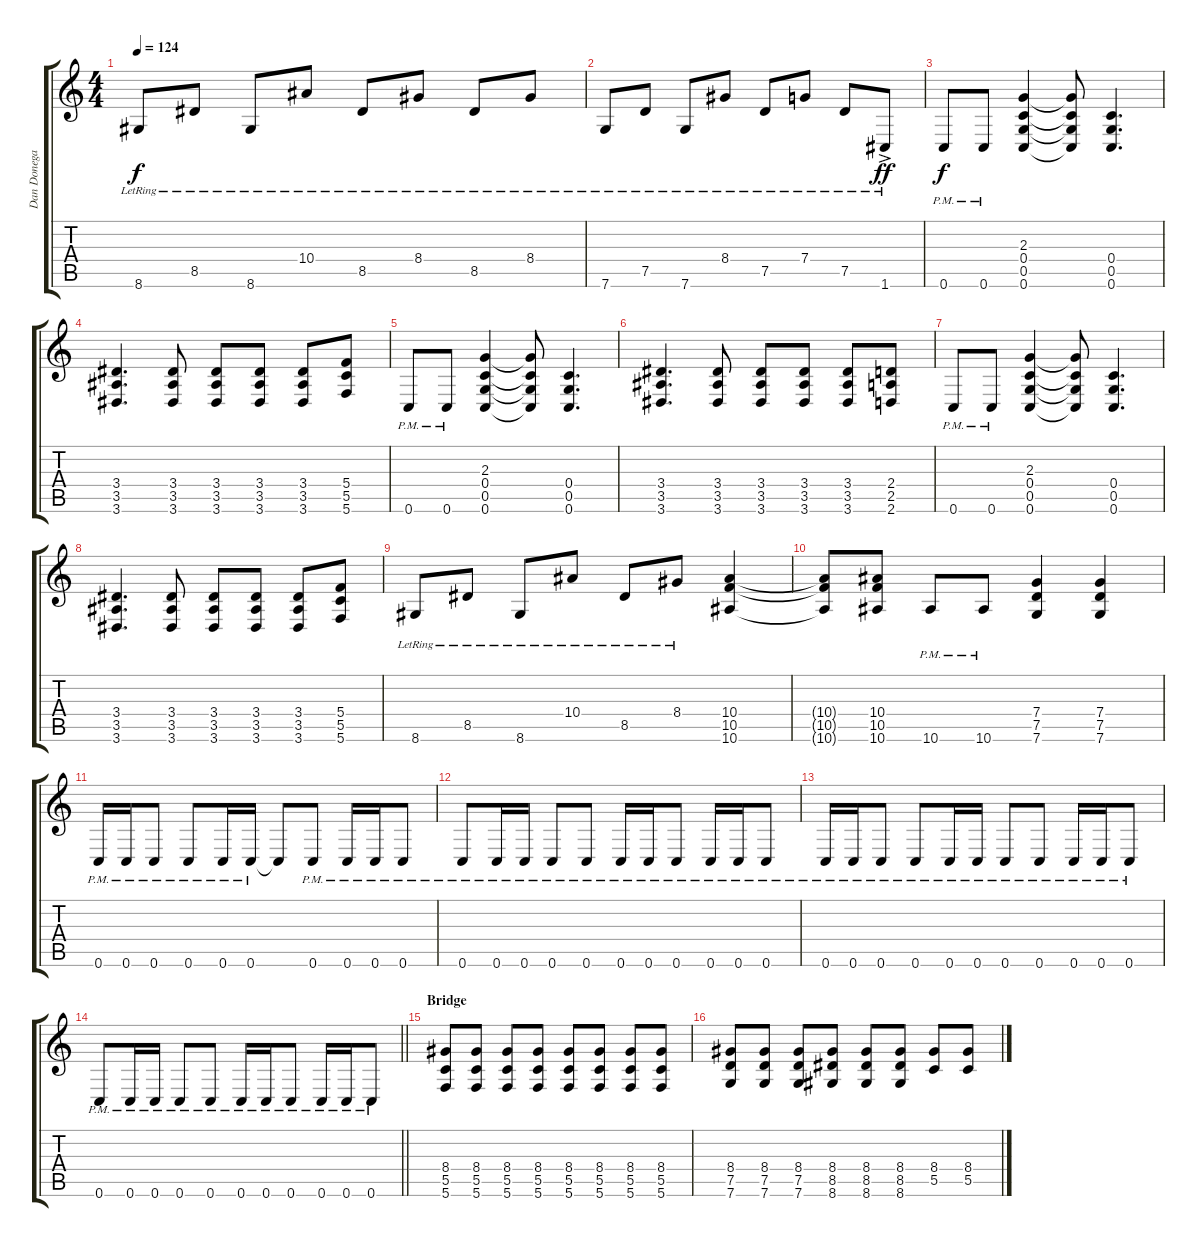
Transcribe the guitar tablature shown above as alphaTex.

\track ("Dan Donegan 3" "Dan Donega") {instrument distortionguitar}
\staff {score tabs}
\tuning (D4 A3 F3 C3 G2 C2) {hide}
\ts (4 4)
\tempo 124
\clef g2
\ks c
8.6{lr}.8{dy f} 8.5{lr}.8 8.6{lr}.8 10.4{lr}.8 8.5{lr}.8 8.4{lr}.8 8.5{lr}.8 8.4{lr}.8 |
7.6{lr}.8 7.5{lr}.8 7.6{lr}.8 8.4{lr}.8 7.5{lr}.8 7.4{lr}.8 7.5{lr}.8 1.6{ac lr}.8{dy ff} |
0.6{pm}.8{dy f} 0.6{pm}.8 (2.3 0.4 0.5 0.6).4 (2.3{t} 0.4{t} 0.5{t} 0.6{t}).8 (0.4 0.5 0.6).4{d} |
(3.4 3.5 3.6).4{d} (3.4 3.5 3.6).8 (3.4 3.5 3.6).8 (3.4 3.5 3.6).8 (3.4 3.5 3.6).8 (5.4 5.5 5.6).8 |
0.6{pm}.8 0.6{pm}.8 (2.3 0.4 0.5 0.6).4 (2.3{t} 0.4{t} 0.5{t} 0.6{t}).8 (0.4 0.5 0.6).4{d} |
(3.4 3.5 3.6).4{d} (3.4 3.5 3.6).8 (3.4 3.5 3.6).8 (3.4 3.5 3.6).8 (3.4 3.5 3.6).8 (2.4 2.5 2.6).8 |
0.6{pm}.8 0.6{pm}.8 (2.3 0.4 0.5 0.6).4 (2.3{t} 0.4{t} 0.5{t} 0.6{t}).8 (0.4 0.5 0.6).4{d} |
(3.4 3.5 3.6).4{d} (3.4 3.5 3.6).8 (3.4 3.5 3.6).8 (3.4 3.5 3.6).8 (3.4 3.5 3.6).8 (5.4 5.5 5.6).8 |
8.6{lr}.8 8.5{lr}.8 8.6{lr}.8 10.4{lr}.8 8.5{lr}.8 8.4{lr}.8 (10.4 10.5 10.6).4 |
(10.4{t} 10.5{t} 10.6{t}).8 (10.4 10.5 10.6).8 10.6{pm}.8 10.6{pm}.8 (7.4 7.5 7.6).4 (7.4 7.5 7.6).4 |
0.6{pm}.16 0.6{pm}.16 0.6{pm}.8 0.6{pm}.8 0.6{pm}.16 0.6{pm}.16 0.6{t}.8 0.6{pm}.8 0.6{pm}.16 0.6{pm}.16 0.6{pm}.8 |
0.6{pm}.8 0.6{pm}.16 0.6{pm}.16 0.6{pm}.8 0.6{pm}.8 0.6{pm}.16 0.6{pm}.16 0.6{pm}.8 0.6{pm}.16 0.6{pm}.16 0.6{pm}.8 |
0.6{pm}.16 0.6{pm}.16 0.6{pm}.8 0.6{pm}.8 0.6{pm}.16 0.6{pm}.16 0.6{pm}.8 0.6{pm}.8 0.6{pm}.16 0.6{pm}.16 0.6{pm}.8 |
\barLineRight lightlight
0.6{pm}.8 0.6{pm}.16 0.6{pm}.16 0.6{pm}.8 0.6{pm}.8 0.6{pm}.16 0.6{pm}.16 0.6{pm}.8 0.6{pm}.16 0.6{pm}.16 0.6{pm}.8 |
\section ("" "Bridge")
(8.4 5.5 5.6).8 (8.4 5.5 5.6).8 (8.4 5.5 5.6).8 (8.4 5.5 5.6).8 (8.4 5.5 5.6).8 (8.4 5.5 5.6).8 (8.4 5.5 5.6).8 (8.4 5.5 5.6).8 |
(8.4 7.5 7.6).8 (8.4 7.5 7.6).8 (8.4 7.5 7.6).8 (8.4 8.5 8.6).8 (8.4 8.5 8.6).8 (8.4 8.5 8.6).8 (8.4 5.5).8 (8.4 5.5).8
